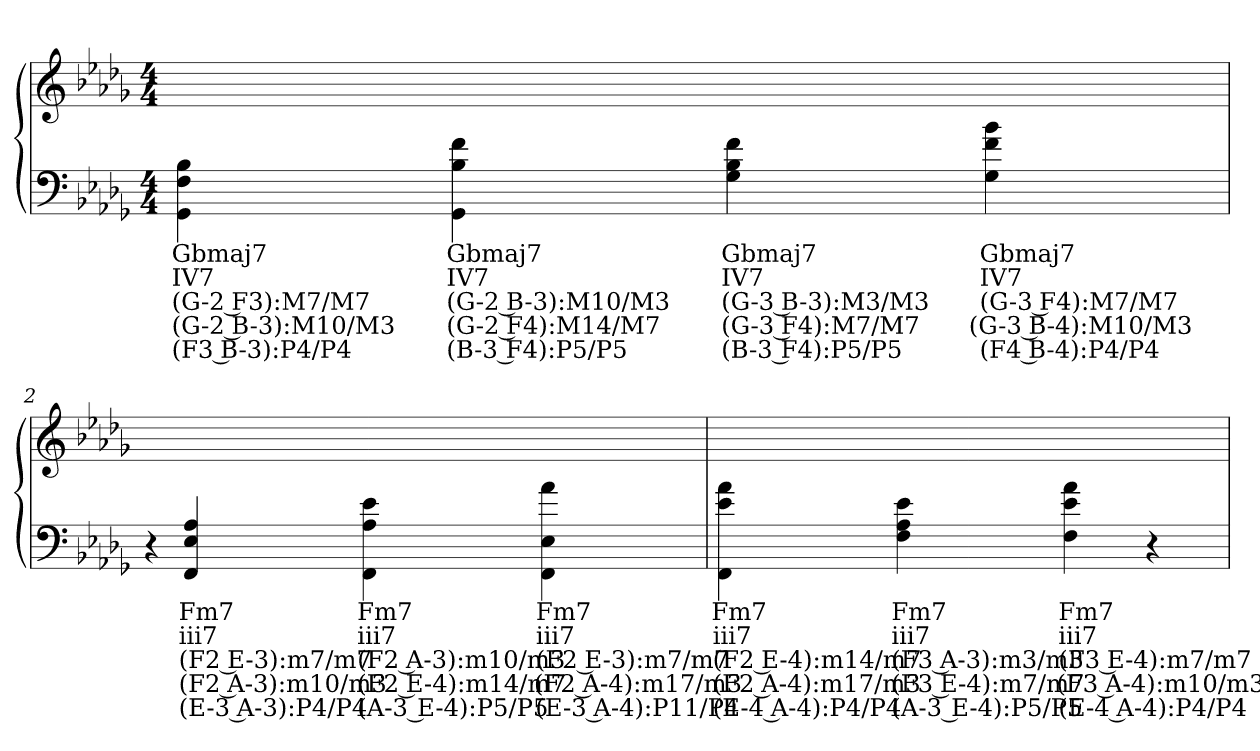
**kern	**text	**text	**text	**text	**text	**kern
*part2	*part2	*part2	*part2	*part2	*part2	*part1
*staff2	*staff2	*staff2	*staff2	*staff2	*staff2	*staff1
*clefF4	*	*	*	*	*	*clefG2
*k[b-e-a-d-g-]	*	*	*	*	*	*k[b-e-a-d-g-]
*D-:	*	*	*	*	*	*D-:
*M4/4	*	*	*	*	*	*M4/4
*MM60	*	*	*	*	*	*MM60
=1	=1	=1	=1	=1	=1	=1
4GG- 4F 4B-	Gbmaj7	IV7	(G-2 F3):M7/M7	(G-2 B-3):M10/M3	(F3 B-3):P4/P4	1ryy
4GG- 4B- 4f	Gbmaj7	IV7	(G-2 B-3):M10/M3	(G-2 F4):M14/M7	(B-3 F4):P5/P5	.
4G- 4B- 4f	Gbmaj7	IV7	(G-3 B-3):M3/M3	(G-3 F4):M7/M7	(B-3 F4):P5/P5	.
4G- 4f 4b-	Gbmaj7	IV7	(G-3 F4):M7/M7	(G-3 B-4):M10/M3	(F4 B-4):P4/P4	.
=2	=2	=2	=2	=2	=2	=2
4r	.	.	.	.	.	1ryy
4FF 4E- 4A-	Fm7	iii7	(F2 E-3):m7/m7	(F2 A-3):m10/m3	(E-3 A-3):P4/P4	.
4FF 4A- 4e-	Fm7	iii7	(F2 A-3):m10/m3	(F2 E-4):m14/m7	(A-3 E-4):P5/P5	.
4FF 4E- 4a-	Fm7	iii7	(F2 E-3):m7/m7	(F2 A-4):m17/m3	(E-3 A-4):P11/P4	.
=3	=3	=3	=3	=3	=3	=3
4FF 4e- 4a-	Fm7	iii7	(F2 E-4):m14/m7	(F2 A-4):m17/m3	(E-4 A-4):P4/P4	1ryy
4F 4A- 4e-	Fm7	iii7	(F3 A-3):m3/m3	(F3 E-4):m7/m7	(A-3 E-4):P5/P5	.
4F 4e- 4a-	Fm7	iii7	(F3 E-4):m7/m7	(F3 A-4):m10/m3	(E-4 A-4):P4/P4	.
4r	.	.	.	.	.	.
=	=	=	=	=	=	=
*-	*-	*-	*-	*-	*-	*-
